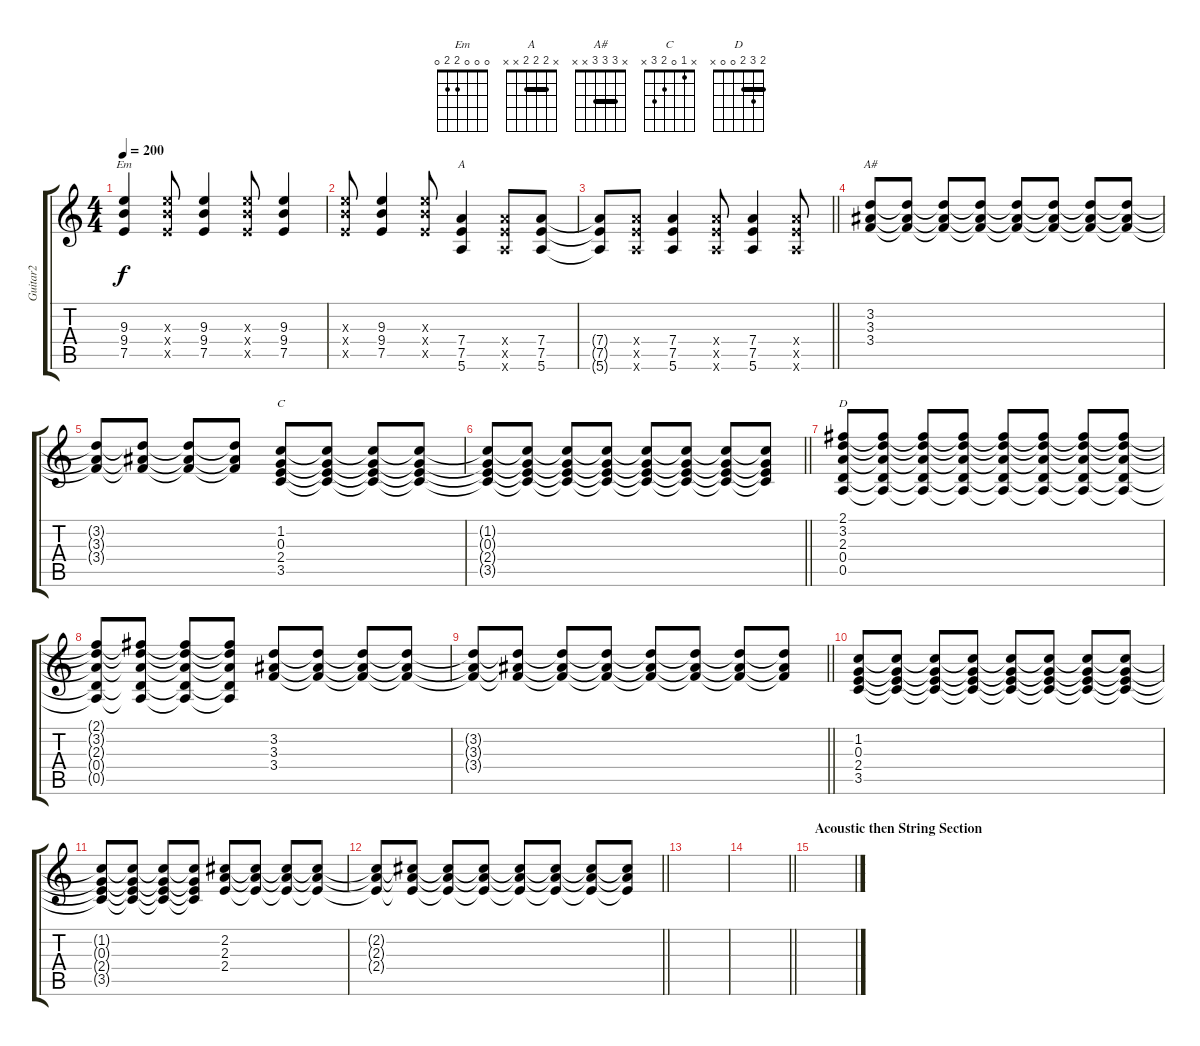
\track ("Guitar2" "Guitar2") {instrument distortionguitar}
\staff {score tabs}
\tuning (E4 B3 G3 D3 A2 E2) {hide}
\chord ("Em" 0 0 0 2 2 0)
\chord ("A" x 2 2 2 x x) {barre 2}
\chord ("A#" x 3 3 3 x x) {barre 3}
\chord ("C" x 1 0 2 3 x)
\chord ("D" 2 3 2 0 0 x) {barre 2}
\ts (4 4)
\tempo 200
\clef g2
\ks c
(9.3 9.4 7.5).4{ch "Em" dy f} (9.3{x} 9.4{x} 7.5{x}).8 (9.3 9.4 7.5).4 (9.3{x} 9.4{x} 7.5{x}).8 (9.3 9.4 7.5).4 |
(9.3{x} 9.4{x} 7.5{x}).8 (9.3 9.4 7.5).4 (9.3{x} 9.4{x} 7.5{x}).8 (7.4 7.5 5.6).4{ch "A"} (7.4{x} 7.5{x} 5.6{x}).8 (7.4 7.5 5.6).8 |
\barLineRight lightlight
(7.4{t} 7.5{t} 5.6{t}).8 (7.4{x} 7.5{x} 5.6{x}).8 (7.4 7.5 5.6).4 (7.4{x} 7.5{x} 5.6{x}).8 (7.4 7.5 5.6).4 (7.4{x} 7.5{x} 5.6{x}).8 |
\section ("" " ")
(3.2 3.3 3.4).8{ch "A#"} (3.2{t} 3.3{t} 3.4{t}).8 (3.2{t} 3.3{t} 3.4{t}).8 (3.2{t} 3.3{t} 3.4{t}).8 (3.2{t} 3.3{t} 3.4{t}).8 (3.2{t} 3.3{t} 3.4{t}).8 (3.2{t} 3.3{t} 3.4{t}).8 (3.2{t} 3.3{t} 3.4{t}).8 |
(3.2{t} 3.3{t} 3.4{t}).8 (3.2{t} 3.3{t} 3.4{t}).8 (3.2{t} 3.3{t} 3.4{t}).8 (3.2{t} 3.3{t} 3.4{t}).8 (1.2 0.3 2.4 3.5).8{ch "C"} (1.2{t} 0.3{t} 2.4{t} 3.5{t}).8 (1.2{t} 0.3{t} 2.4{t} 3.5{t}).8 (1.2{t} 0.3{t} 2.4{t} 3.5{t}).8 |
\barLineRight lightlight
(1.2{t} 0.3{t} 2.4{t} 3.5{t}).8 (1.2{t} 0.3{t} 2.4{t} 3.5{t}).8 (1.2{t} 0.3{t} 2.4{t} 3.5{t}).8 (1.2{t} 0.3{t} 2.4{t} 3.5{t}).8 (1.2{t} 0.3{t} 2.4{t} 3.5{t}).8 (1.2{t} 0.3{t} 2.4{t} 3.5{t}).8 (1.2{t} 0.3{t} 2.4{t} 3.5{t}).8 (1.2{t} 0.3{t} 2.4{t} 3.5{t}).8 |
(2.1 3.2 2.3 0.4 0.5).8{ch "D"} (2.1{t} 3.2{t} 2.3{t} 0.4{t} 0.5{t}).8 (2.1{t} 3.2{t} 2.3{t} 0.4{t} 0.5{t}).8 (2.1{t} 3.2{t} 2.3{t} 0.4{t} 0.5{t}).8 (2.1{t} 3.2{t} 2.3{t} 0.4{t} 0.5{t}).8 (2.1{t} 3.2{t} 2.3{t} 0.4{t} 0.5{t}).8 (2.1{t} 3.2{t} 2.3{t} 0.4{t} 0.5{t}).8 (2.1{t} 3.2{t} 2.3{t} 0.4{t} 0.5{t}).8 |
(2.1{t} 3.2{t} 2.3{t} 0.4{t} 0.5{t}).8 (2.1{t} 3.2{t} 2.3{t} 0.4{t} 0.5{t}).8 (2.1{t} 3.2{t} 2.3{t} 0.4{t} 0.5{t}).8 (2.1{t} 3.2{t} 2.3{t} 0.4{t} 0.5{t}).8 (3.2 3.3 3.4).8 (3.2{t} 3.3{t} 3.4{t}).8 (3.2{t} 3.3{t} 3.4{t}).8 (3.2{t} 3.3{t} 3.4{t}).8 |
\barLineRight lightlight
(3.2{t} 3.3{t} 3.4{t}).8 (3.2{t} 3.3{t} 3.4{t}).8 (3.2{t} 3.3{t} 3.4{t}).8 (3.2{t} 3.3{t} 3.4{t}).8 (3.2{t} 3.3{t} 3.4{t}).8 (3.2{t} 3.3{t} 3.4{t}).8 (3.2{t} 3.3{t} 3.4{t}).8 (3.2{t} 3.3{t} 3.4{t}).8 |
(1.2 0.3 2.4 3.5).8 (1.2{t} 0.3{t} 2.4{t} 3.5{t}).8 (1.2{t} 0.3{t} 2.4{t} 3.5{t}).8 (1.2{t} 0.3{t} 2.4{t} 3.5{t}).8 (1.2{t} 0.3{t} 2.4{t} 3.5{t}).8 (1.2{t} 0.3{t} 2.4{t} 3.5{t}).8 (1.2{t} 0.3{t} 2.4{t} 3.5{t}).8 (1.2{t} 0.3{t} 2.4{t} 3.5{t}).8 |
(1.2{t} 0.3{t} 2.4{t} 3.5{t}).8 (1.2{t} 0.3{t} 2.4{t} 3.5{t}).8 (1.2{t} 0.3{t} 2.4{t} 3.5{t}).8 (1.2{t} 0.3{t} 2.4{t} 3.5{t}).8 (2.2 2.3 2.4).8 (2.2{t} 2.3{t} 2.4{t}).8 (2.2{t} 2.3{t} 2.4{t}).8 (2.2{t} 2.3{t} 2.4{t}).8 |
\barLineRight lightlight
(2.2{t} 2.3{t} 2.4{t}).8 (2.2{t} 2.3{t} 2.4{t}).8 (2.2{t} 2.3{t} 2.4{t}).8 (2.2{t} 2.3{t} 2.4{t}).8 (2.2{t} 2.3{t} 2.4{t}).8 (2.2{t} 2.3{t} 2.4{t}).8 (2.2{t} 2.3{t} 2.4{t}).8 (2.2{t} 2.3{t} 2.4{t}).8 |
|
\barLineRight lightlight
|
\section ("" "Acoustic then String Section")
